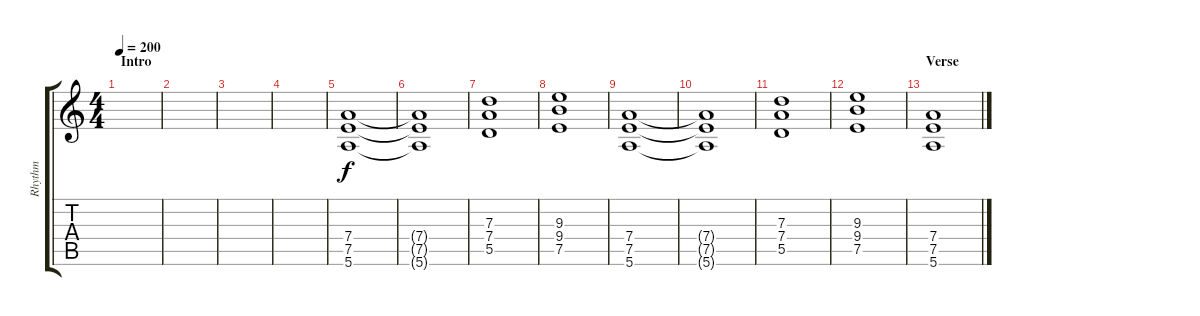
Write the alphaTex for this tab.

\track ("Rhythm" "Rhythm") {instrument distortionguitar}
\staff {score tabs}
\tuning (E4 B3 G3 D3 A2 E2) {hide}
\ts (4 4)
\section ("" "Intro")
\tempo 200
\clef g2
\ks c
|
|
|
|
\section ("" "")
(7.4 7.5 5.6).1 |
(7.4{t} 7.5{t} 5.6{t}).1 |
(7.3 7.4 5.5).1 |
(9.3 9.4 7.5).1 |
(7.4 7.5 5.6).1 |
(7.4{t} 7.5{t} 5.6{t}).1 |
(7.3 7.4 5.5).1 |
(9.3 9.4 7.5).1 |
\section ("" "Verse")
(7.4 7.5 5.6).1
